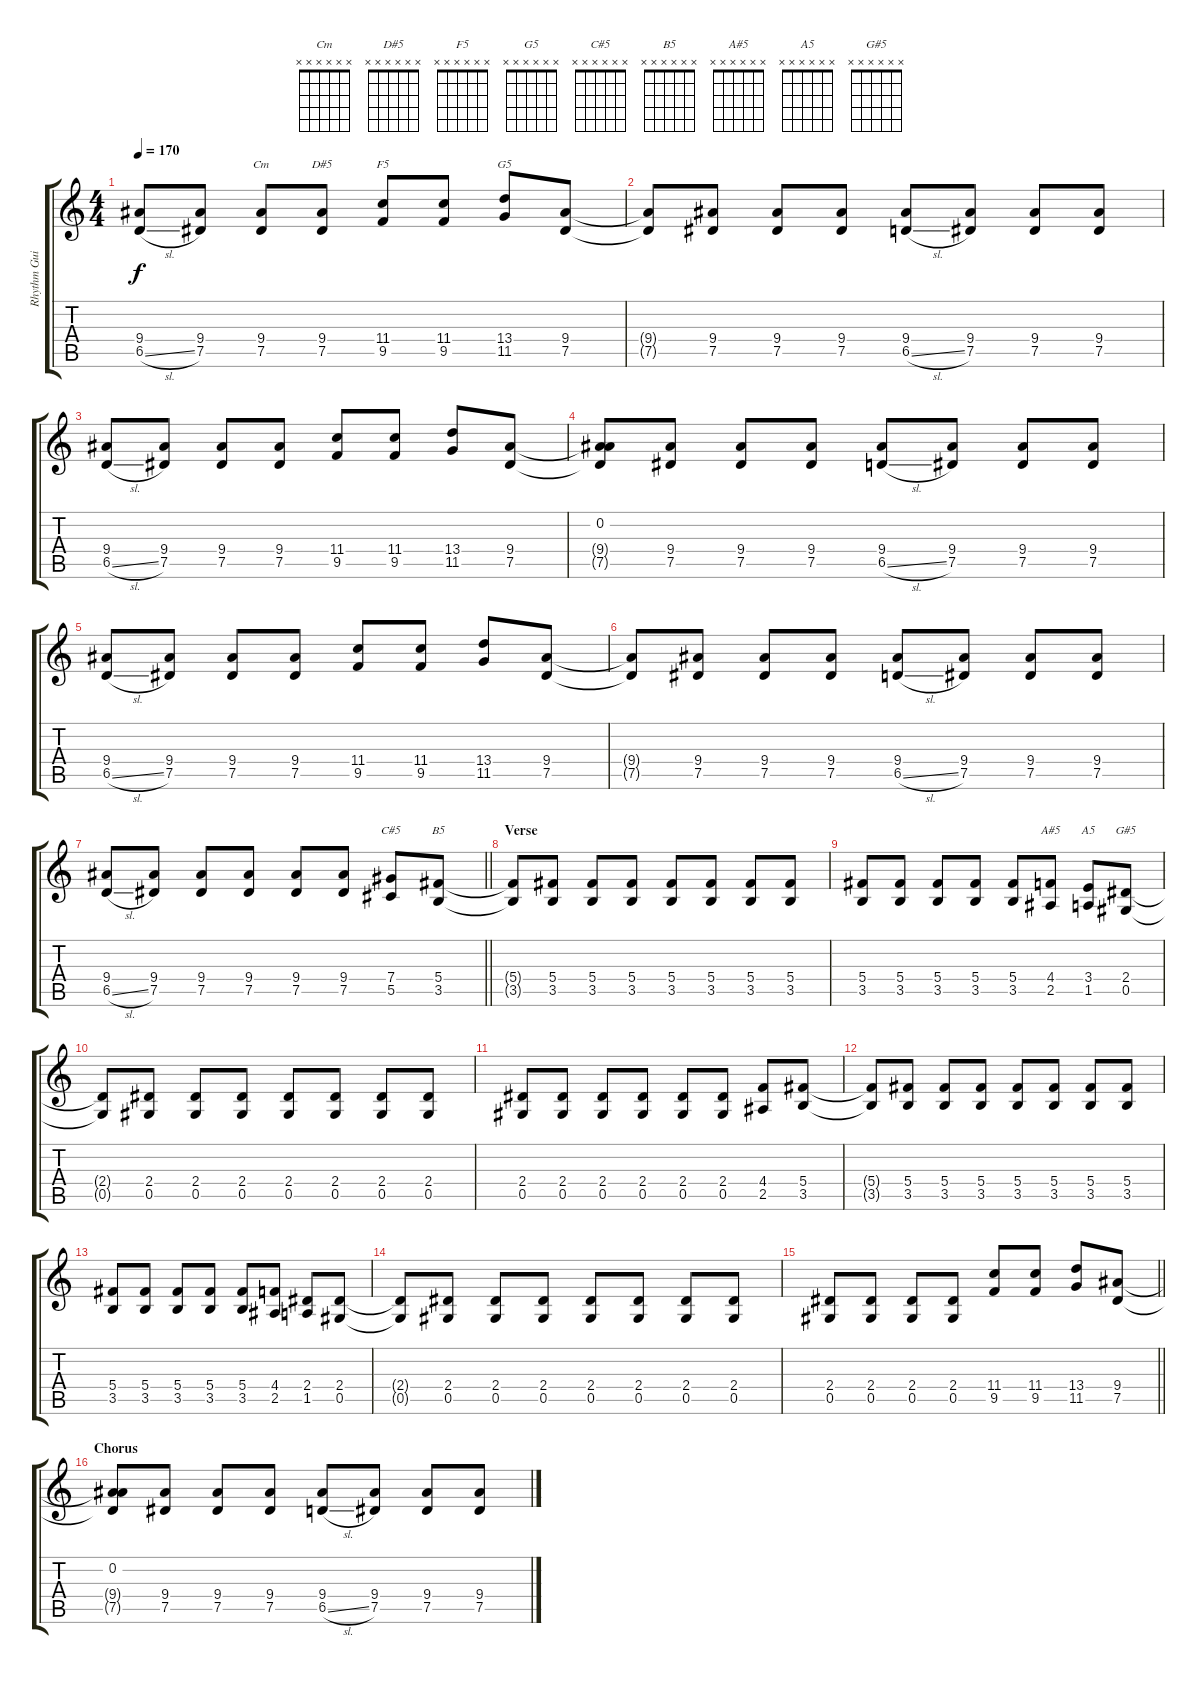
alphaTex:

\track ("Rhythm Guitar: Gilby" "Rhythm Gui") {instrument overdrivenguitar}
\staff {score tabs}
\tuning (Eb4 Bb3 Gb3 Db3 Ab2 Eb2) {hide}
\chord ("Cm" x x x x x x)
\chord ("D#5" x x x x x x)
\chord ("F5" x x x x x x)
\chord ("G5" x x x x x x)
\chord ("C#5" x x x x x x)
\chord ("B5" x x x x x x)
\chord ("A#5" x x x x x x)
\chord ("A5" x x x x x x)
\chord ("G#5" x x x x x x)
\ts (4 4)
\tempo 170
\clef g2
\ks c
(9.4 6.5{sl}).8{dy f} (9.4 7.5).8 (9.4 7.5).8{ch "Cm"} (9.4 7.5).8{ch "D#5"} (11.4 9.5).8{ch "F5"} (11.4 9.5).8 (13.4 11.5).8{ch "G5"} (9.4 7.5).8 |
(9.4{t} 7.5{t}).8 (9.4 7.5).8 (9.4 7.5).8 (9.4 7.5).8 (9.4 6.5{sl}).8 (9.4 7.5).8 (9.4 7.5).8 (9.4 7.5).8 |
(9.4 6.5{sl}).8 (9.4 7.5).8 (9.4 7.5).8 (9.4 7.5).8 (11.4 9.5).8 (11.4 9.5).8 (13.4 11.5).8 (9.4 7.5).8 |
(0.2 9.4{t} 7.5{t}).8 (9.4 7.5).8 (9.4 7.5).8 (9.4 7.5).8 (9.4 6.5{sl}).8 (9.4 7.5).8 (9.4 7.5).8 (9.4 7.5).8 |
(9.4 6.5{sl}).8 (9.4 7.5).8 (9.4 7.5).8 (9.4 7.5).8 (11.4 9.5).8 (11.4 9.5).8 (13.4 11.5).8 (9.4 7.5).8 |
(9.4{t} 7.5{t}).8 (9.4 7.5).8 (9.4 7.5).8 (9.4 7.5).8 (9.4 6.5{sl}).8 (9.4 7.5).8 (9.4 7.5).8 (9.4 7.5).8 |
\barLineRight lightlight
(9.4 6.5{sl}).8 (9.4 7.5).8 (9.4 7.5).8 (9.4 7.5).8 (9.4 7.5).8 (9.4 7.5).8 (7.4 5.5).8{ch "C#5"} (5.4 3.5).8{ch "B5"} |
\section ("" "Verse")
(5.4{t} 3.5{t}).8 (5.4 3.5).8 (5.4 3.5).8 (5.4 3.5).8 (5.4 3.5).8 (5.4 3.5).8 (5.4 3.5).8 (5.4 3.5).8 |
(5.4 3.5).8 (5.4 3.5).8 (5.4 3.5).8 (5.4 3.5).8 (5.4 3.5).8 (4.4 2.5).8{ch "A#5"} (3.4 1.5).8{ch "A5"} (2.4 0.5).8{ch "G#5"} |
(2.4{t} 0.5{t}).8 (2.4 0.5).8 (2.4 0.5).8 (2.4 0.5).8 (2.4 0.5).8 (2.4 0.5).8 (2.4 0.5).8 (2.4 0.5).8 |
(2.4 0.5).8 (2.4 0.5).8 (2.4 0.5).8 (2.4 0.5).8 (2.4 0.5).8 (2.4 0.5).8 (4.4 2.5).8 (5.4 3.5).8 |
(5.4{t} 3.5{t}).8 (5.4 3.5).8 (5.4 3.5).8 (5.4 3.5).8 (5.4 3.5).8 (5.4 3.5).8 (5.4 3.5).8 (5.4 3.5).8 |
(5.4 3.5).8 (5.4 3.5).8 (5.4 3.5).8 (5.4 3.5).8 (5.4 3.5).8 (4.4 2.5).8 (2.4 1.5).8 (2.4 0.5).8 |
(2.4{t} 0.5{t}).8 (2.4 0.5).8 (2.4 0.5).8 (2.4 0.5).8 (2.4 0.5).8 (2.4 0.5).8 (2.4 0.5).8 (2.4 0.5).8 |
\barLineRight lightlight
(2.4 0.5).8 (2.4 0.5).8 (2.4 0.5).8 (2.4 0.5).8 (11.4 9.5).8 (11.4 9.5).8 (13.4 11.5).8 (9.4 7.5).8 |
\section ("" "Chorus")
(0.2 9.4{t} 7.5{t}).8 (9.4 7.5).8 (9.4 7.5).8 (9.4 7.5).8 (9.4 6.5{sl}).8 (9.4 7.5).8 (9.4 7.5).8 (9.4 7.5).8
